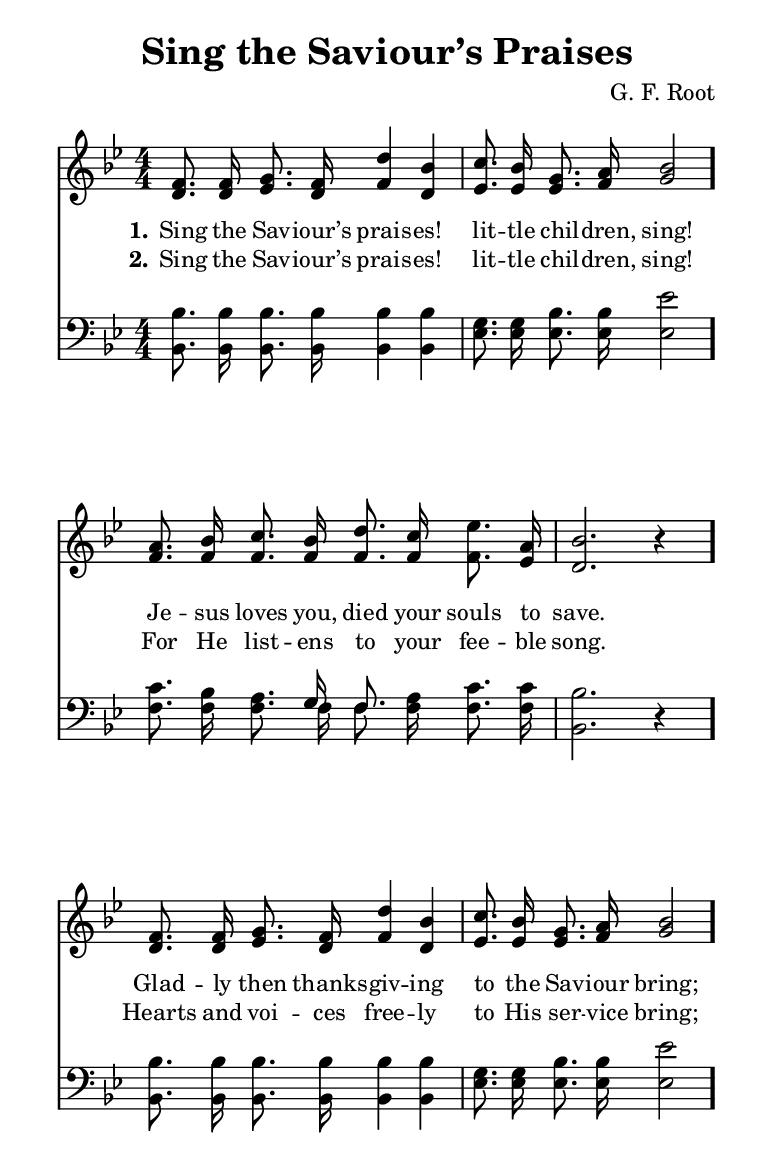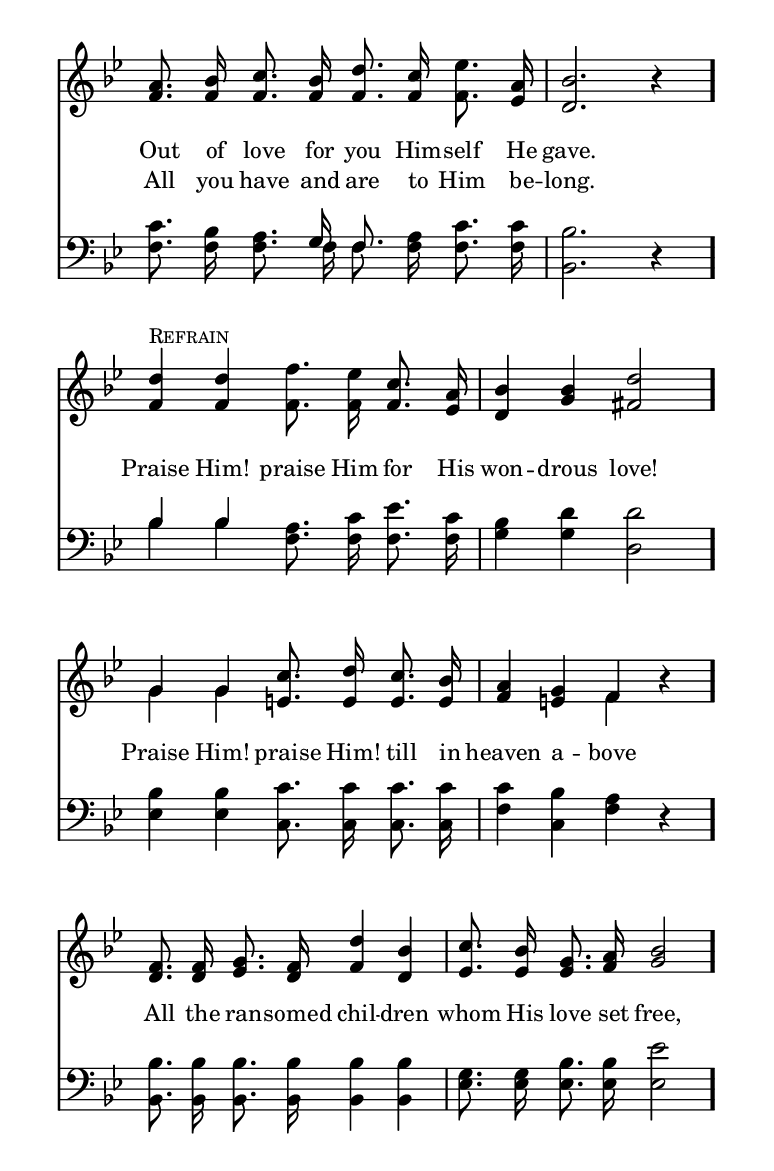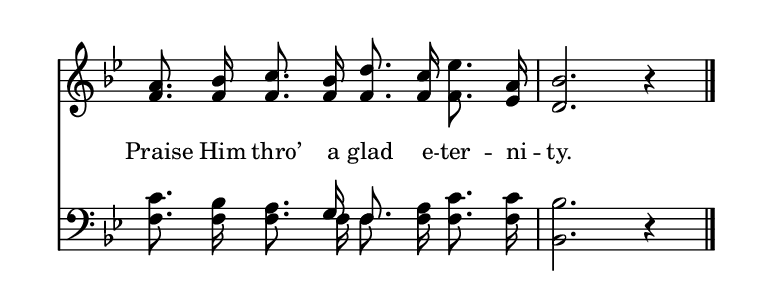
\include "common/global.ily"
\paper {
  \include "common/paper.ily"
}

\header{
  hymnnumber = "356"
  title = "Sing the Saviour’s Praises"
  tunename = "Ring the Bells of Heaven"
  meter = ""
  poet = ""
  composer = "G. F. Root"
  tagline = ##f
}

global = {
  \include "common/overrides.ily"
  \override Staff.TimeSignature.style = #'numbered
  \time 4/4
  \override Score.MetronomeMark.transparent = ##t % hide all fermata changes too
  \tempo 4=75
  \key bes \major
  \autoBeamOff
}

patternA = { c8. c16 c8. c16 c4 c | c8. c16 c8. c16 c2 }
patternB = { c8. c16 c8. c16 c8. c16 c8. c16 | c2. c4 }

patternC = { c4 c c8. c16 c8. c16 | c4 c c2 }

notesSoprano = {
\global
\relative c' {

  \changePitch \patternA { f f g f d' bes | c bes g a bes }
  \changePitch \patternB { a bes c bes | d c ees a, | bes r }
  \changePitch \patternA { f f g f d' bes | c bes g a bes }
  \changePitch \patternB { a bes c bes | d c ees a, | bes r }

  << s^\markup { \small \caps "Refrain" }
  { \changePitch \patternC { d d f ees c a | bes bes } d2 } >>
  \changePitch \patternC { g, g c d c bes | a g } f4 r4
  \changePitch \patternA { f f g f d' bes | c bes g a bes }
  \changePitch \patternB { a bes c bes | d c ees a, | bes r }

  \bar "|."

}
}

notesAlto = {
\global
\relative e' {

  \changePitch \patternA { d d ees d f d | ees ees ees f g }
  \changePitch \patternB { f f f f | f f f ees | d r }
  \changePitch \patternA { d d ees d f d | ees ees ees f g }
  \changePitch \patternB { f f f f | f f f ees | d r }

  \changePitch \patternC { f f f f f ees | d g } fis2
  \changePitch \patternC { g g e e e e | f e } f4 r4
  \changePitch \patternA { d d ees d f d | ees ees ees f g }
  \changePitch \patternB { f f f f | f f f ees | d r }

}
}

notesTenor = {
\global
\relative a {

  \changePitch \patternA { bes bes bes bes bes bes | g g bes bes ees }
  \changePitch \patternB { c bes a g | f a c c | bes r }
  \changePitch \patternA { bes bes bes bes bes bes | g g bes bes ees }
  \changePitch \patternB { c bes a g | f a c c | bes r }

  \changePitch \patternC { bes bes a c ees c | bes d } d2
  \changePitch \patternC { bes bes c c c c | c bes } a4 r4
  \changePitch \patternA { bes bes bes bes bes bes | g g bes bes ees }
  \changePitch \patternB { c bes a g | f a c c | bes }

}
}

notesBass = {
\global
\relative f, {

  \changePitch \patternA { bes bes bes bes bes bes | ees ees ees ees ees }
  \changePitch \patternB { f f f f f f f f | bes, r }
  \changePitch \patternA { bes bes bes bes bes bes | ees ees ees ees ees }
  \changePitch \patternB { f f f f f f f f | bes, r }

  \changePitch \patternC { bes' bes f f f f | g g } d2
  \changePitch \patternC { ees ees c c c c | f c } f4 r4
  \changePitch \patternA { bes, bes bes bes bes bes | ees ees ees ees ees }
  \changePitch \patternB { f f f f f f f f | bes, r }

}
}

Refrain = \lyricmode {

Praise Him! praise Him for His won -- drous love! \bar "."
Praise Him! praise Him! till in heaven a -- bove \bar "."
All the ran -- somed chil -- dren whom His love set free, \bar "."
Praise Him thro’ a glad e -- ter -- ni -- ty. \bar "."

}

wordsA = \lyricmode {
\set stanza = "1."

Sing the Sav -- iour’s prais -- es! lit -- tle chil -- dren, sing! \bar "."
Je -- sus loves you, died your souls to save. \bar "."
Glad -- ly then thanks -- giv -- ing to the Sav -- iour bring; \bar "."
Out of love for you Him -- self He gave. \bar "."

}

wordsB = \lyricmode {
\set stanza = "2."

Sing the Sav -- iour’s prais -- es! lit -- tle chil -- dren, sing!
For He list -- ens to your fee -- ble song.
Hearts and voi -- ces free -- ly to His ser -- vice bring;
All you have and are to Him be -- long.

\Refrain

}

\score {
  \context ChoirStaff <<
    \context Staff = upper <<
      \set Staff.autoBeaming = ##f
      \set ChoirStaff.systemStartDelimiter = #'SystemStartBar
      \set ChoirStaff.printPartCombineTexts = ##f
      \partcombine #'(2 . 9) \notesSoprano \notesAlto
      \context NullVoice = sopranos { \voiceOne << \notesSoprano >> }
      \context NullVoice = altos { \voiceTwo << \notesAlto >> }
      \context Lyrics = one   \lyricsto sopranos \wordsA
      \context Lyrics = two   \lyricsto sopranos \wordsB
    >>
    \context Staff = men <<
      \set Staff.autoBeaming = ##f
      \clef bass
      \set ChoirStaff.printPartCombineTexts = ##f
      \partcombine #'(2 . 9) \notesTenor \notesBass
      \context NullVoice = tenors { \voiceOne << \notesTenor >> }
      \context NullVoice = basses { \voiceTwo << \notesBass >> }
    >>
  >>
  \layout {
    \include "common/layout.ily"
  }
  \midi{
    \include "common/midi.ily"
  }
}

\version "2.19.49"  % necessary for upgrading to future LilyPond versions.

% vi:set et ts=2 sw=2 ai nocindent syntax=lilypond:
